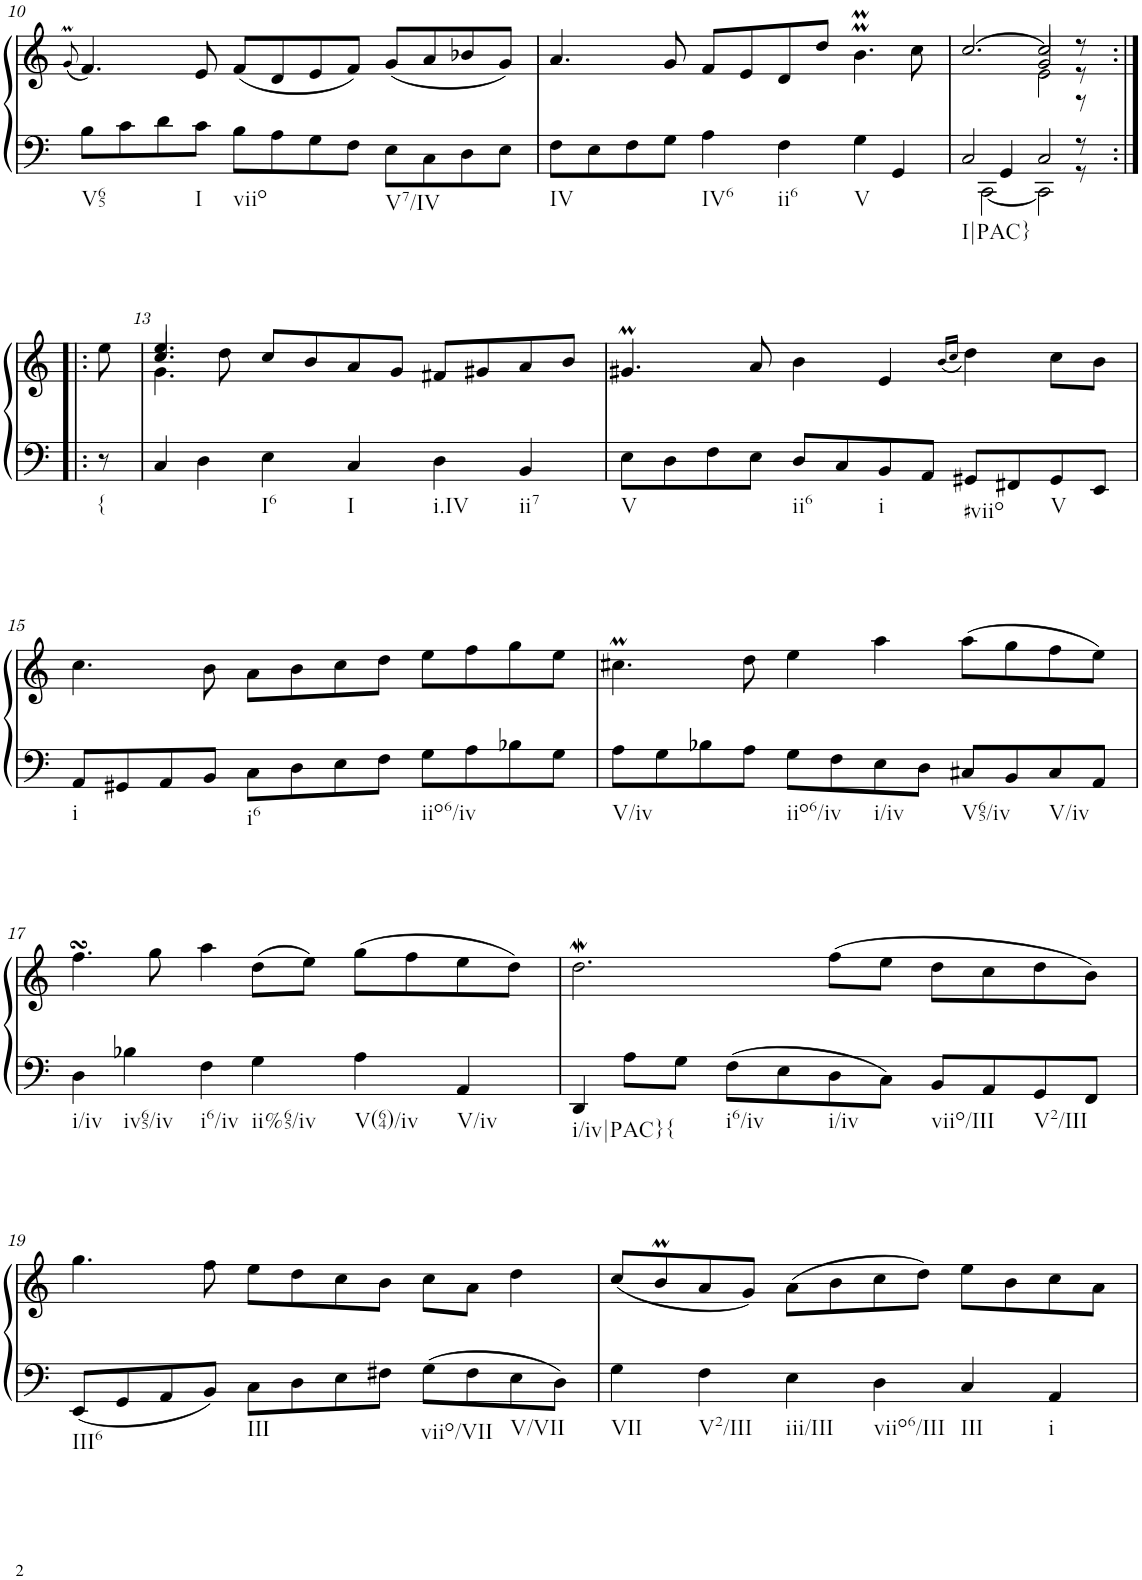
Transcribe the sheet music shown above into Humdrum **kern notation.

**kern	**kern
*part1	*part1
*staff2	*staff1
*I"Klavier linke Hand	*
!!LO:PB:g=z
*clefF4	*clefG2
*k[]	*k[]
*M3/2	*M3/2
=10	=10
.	(8qg>/
*^	*
!LO:TX:b:t=V65	!	!
!LO:TX:b:t=I	!	!
!LO:TX:b:t=viio	!	!
!LO:TX:b:t=V7/IV	!	!
1.ryy	8B\L	4.f/)
.	8c\	.
.	8d\	.
.	8c\J	8e/
.	8B\L	(8f/L
.	8A\	8d/
.	8G\	8e/
.	8F\J	8f/J)
.	8E\L	(8g/L
.	8C\	8a/
.	8D\	8b-X/
.	8E\J	8g/J)
=11	=11	=11
!LO:TX:b:t=IV	!	!
!LO:TX:b:t=IV6	!	!
!LO:TX:b:t=ii6	!	!
!LO:TX:b:t=V	!	!
1.ryy	8F\L	4.a/
.	8E\	.
.	8F\	.
.	8G\J	8g/
.	4A\	8f/L
.	.	8e/
.	4F\	8d/
.	.	8dd/J
.	4G\	4.bmm\
.	4GG/	.
.	.	8cc\
=12	=12	=12
*	*	*^
*	*	*	*^
!LO:TX:b:t=I|PAC}	!	!	!	!
2C/	4ryy	[2.cc/	2.ryy	2.ryy
.	[2CC\	.	.	.
4GG/	.	.	.	.
2C/	2CC\]	2cc/]	2e\	2g/
8r	8r	8r	8r	8r
!!LO:LB:g=z
=12X1:|!|:	=12X1:|!|:	=12X1:|!|:	=12X1:|!|:	=12X1:|!|:
!LO:TX:b:t={	!	!	!	!
*v	*v	*	*	*
*	*v	*v	*v
8r	8ee\
=13	=13
*	*^
*	*	*^
4C/	4.ee/	4.g\	4.cc/
4D\	.	.	.
.	8dd\	1ryy	1ryy
!LO:TX:b:t=I6	!	!	!
4E\	8cc/L	.	.
.	8b/	.	.
!LO:TX:b:t=I	!	!	!
4C/	8a/	.	.
.	8g/J	.	.
!LO:TX:b:t=i.IV	!	!	!
4D\	8f#X/L	.	.
.	8g#X/	.	.
!LO:TX:b:t=ii7	!	!	!
4BB/	8a/	.	.
.	8b/J	8ryy	8ryy
=14	=14	=14	=14
!LO:TX:b:t=V	!	!	!
*	*v	*v	*v
8E\L	4.g#Xm/
8D\	.
8F\	.
8E\J	8a/
!LO:TX:b:t=ii6	!
8D/L	4b\
8C/	.
!LO:TX:b:t=i	!
8BB/	4e/
8AA/J	.
.	(16qb/LL
.	16qcc/JJ
!LO:TX:b:t=#viio	!
8GG#X/L	4dd\)
8FF#X/	.
!LO:TX:b:t=V	!
8GG#/	8cc\L
8EE/J	8b\J
!!LO:LB:g=z
=15	=15
!LO:TX:b:t=i	!
8AA/L	4.cc\
8GG#X/	.
8AA/	.
8BB/J	8b\
!LO:TX:b:t=i6	!
8C\L	8a\L
8D\	8b\
8E\	8cc\
8F\J	8dd\J
!LO:TX:b:t=iio6/iv	!
8G\L	8ee\L
8A\	8ff\
8B-X\	8gg\
8G\J	8ee\J
=16	=16
!LO:TX:b:t=V/iv	!
8A\L	4.cc#Xm\
8G\	.
8B-X\	.
8A\J	8dd\
!LO:TX:b:t=iio6/iv	!
8G\L	4ee\
8F\	.
!LO:TX:b:t=i/iv	!
8E\	4aa\
8D\J	.
!LO:TX:b:t=V65/iv	!
8C#X/L	(8aa\L
8BB/	8gg\
!LO:TX:b:t=V/iv	!
8C#/	8ff\
8AA/J	8ee\J)
!!LO:LB:g=z
=17	=17
!LO:TX:b:t=i/iv	!
4D\	4.ffsSSs\
!LO:TX:b:t=iv65/iv	!
4B-X\	.
.	8gg\
!LO:TX:b:t=i6/iv	!
4F\	4aa\
!LO:TX:b:t=ii%65/iv	!
4G\	(8dd\L
.	8ee\J)
!LO:TX:b:t=V(64)/iv	!
4A\	(8gg\L
.	8ff\
!LO:TX:b:t=V/iv	!
4AA/	8ee\
.	8dd\J)
=18	=18
!LO:TX:b:t=i/iv|PAC}{	!
4DD/	2.ddW\
8A\L	.
8G\J	.
!LO:TX:b:t=i6/iv	!
8F\L	.
8E\	.
!LO:TX:b:t=i/iv	!
8D\	(8ff\L
8C\J	8ee\J
!LO:TX:b:t=viio/III	!
8BB/L	8dd\L
8AA/	8cc\
!LO:TX:b:t=V2/III	!
8GG/	8dd\
8FF/J	8b\J)
!!LO:LB:g=z
=19	=19
!LO:TX:b:t=III6	!
8EE/L	4.gg\
8GG/	.
8AA/	.
8BB/J	8ff\
!LO:TX:b:t=III	!
8C\L	8ee\L
8D\	8dd\
8E\	8cc\
8F#X\J	8b\J
!LO:TX:b:t=viio/VII	!
8G\L	8cc\L
8F#\	8a\J
!LO:TX:b:t=V/VII	!
8E\	4dd\
8D\J	.
=20	=20
!LO:TX:b:t=VII	!
4G\	(8cc/L
.	8bm/
!LO:TX:b:t=V2/III	!
4F\	8a/
.	8g/J)
!LO:TX:b:t=iii/III	!
4E\	(8a\L
.	8b\
!LO:TX:b:t=viio6/III	!
4D\	8cc\
.	8dd\J)
!LO:TX:b:t=III	!
4C/	8ee\L
.	8b\
!LO:TX:b:t=i	!
4AA/	8cc\
.	8a\J
=	=
*-	*-
